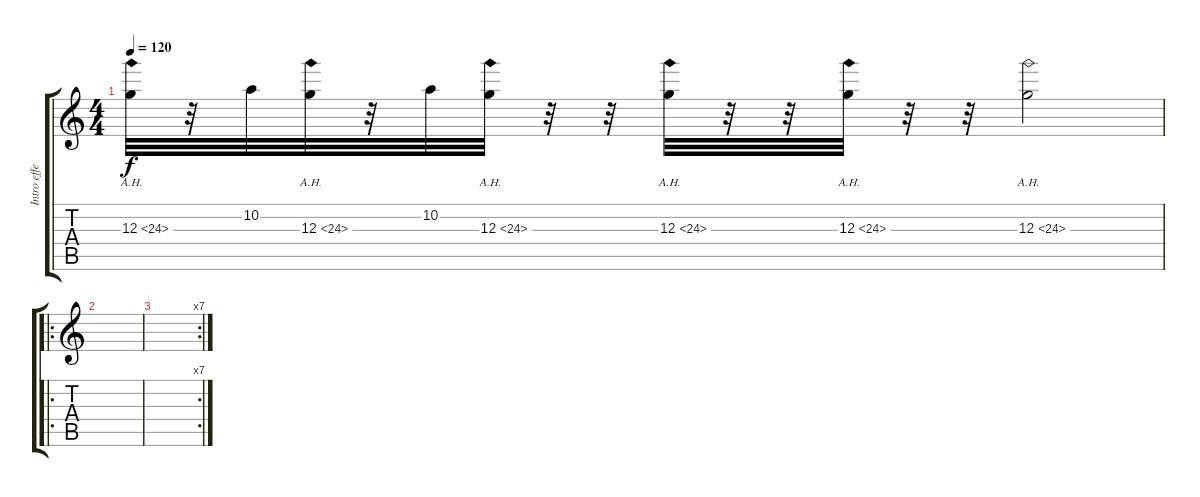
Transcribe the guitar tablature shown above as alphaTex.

\track ("Intro effects1" "Intro effe") {instrument electricguitarjazz}
\staff {score tabs}
\tuning (E4 B3 G3 D3 A2 E2) {hide}
\ts (4 4)
\tempo 120
\clef g2
\ks c
12.3{ah 12}.32{dy f} r.32 10.2.32 12.3{ah 12}.32 r.32 10.2.32 12.3{ah 12}.32 r.32 r.32 12.3{ah 12}.32 r.32 r.32 12.3{ah 12}.32 r.32 r.32 12.3{ah 12}.2 |
\ro
|
\rc 7
